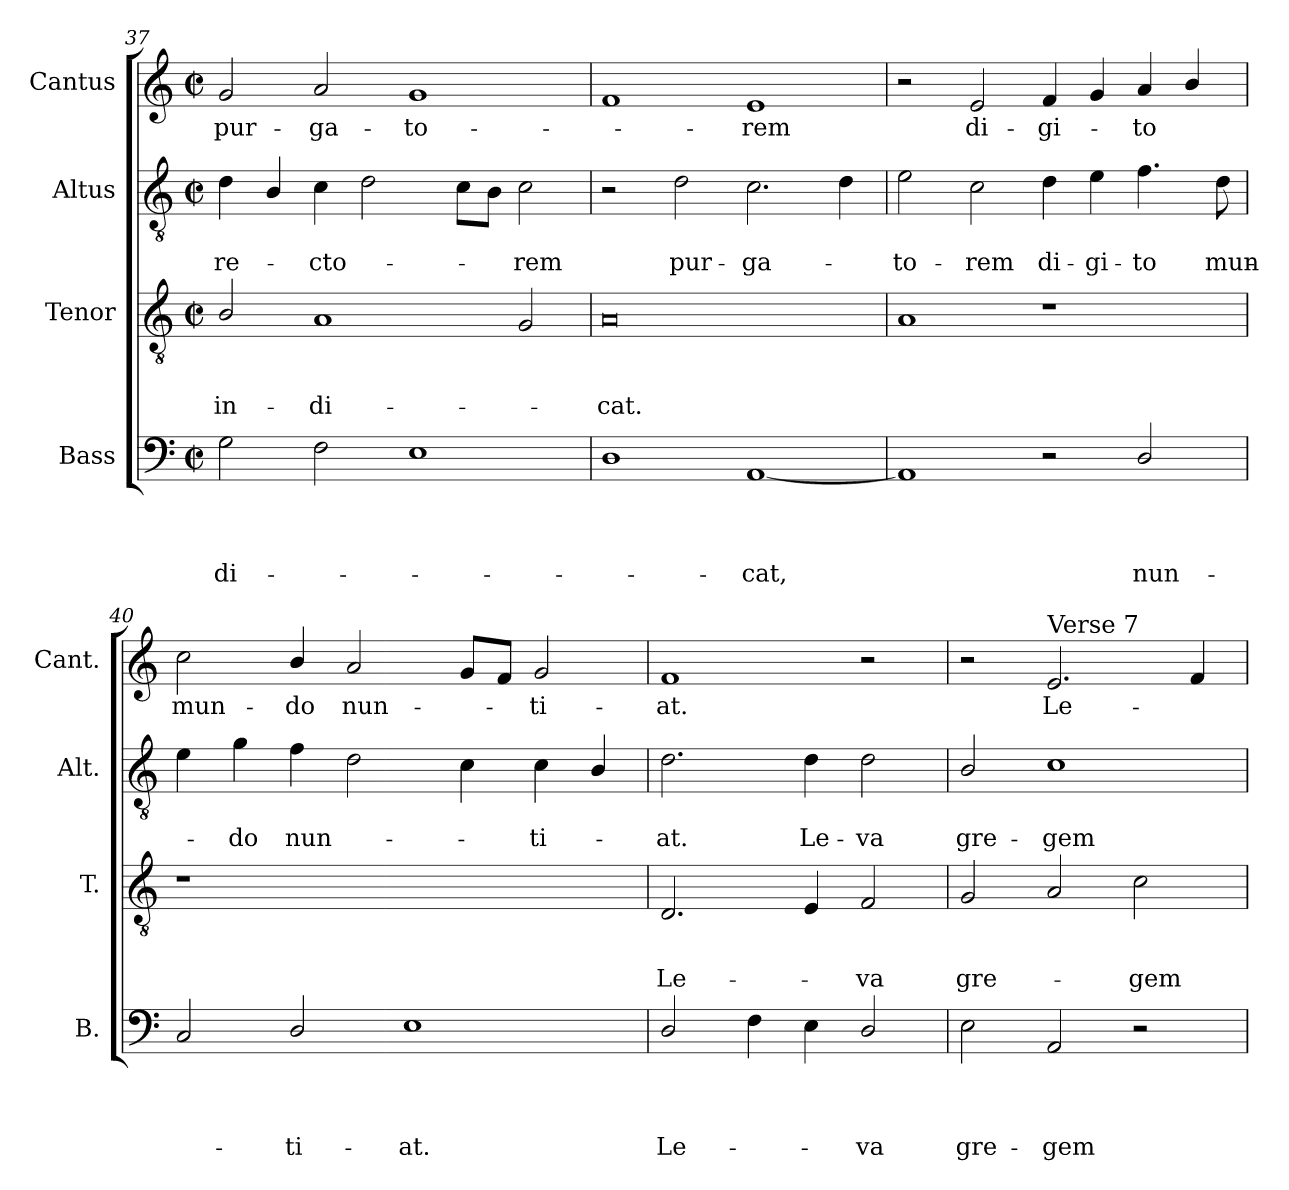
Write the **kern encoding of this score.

**kern	**text	**text	**text	**text	**kern	**text	**text	**text	**kern	**text	**text	**kern	**text
*part4	*part4	*part4	*part4	*part4	*part3	*part3	*part3	*part3	*part2	*part2	*part2	*part1	*part1
*staff4	*staff4	*staff4	*staff4	*staff4	*staff3	*staff3	*staff3	*staff3	*staff2	*staff2	*staff2	*staff1	*staff1
*I"Bass	*	*	*	*	*I"Tenor	*	*	*	*I"Altus	*	*	*I"Cantus	*
*I'B.	*	*	*	*	*I'T.	*	*	*	*I'Alt.	*	*	*I'Cant.	*
*clefF4	*	*	*	*	*clefGv2	*	*	*	*clefGv2	*	*	*clefG2	*
*k[]	*	*	*	*	*k[]	*	*	*	*k[]	*	*	*k[]	*
*C:	*	*	*	*	*C:	*	*	*	*C:	*	*	*C:	*
*M2/2	*	*	*	*	*M2/2	*	*	*	*M2/2	*	*	*M2/2	*
*met(c|)	*	*	*	*	*met(c|)	*	*	*	*met(c|)	*	*	*met(c|)	*
=37	=37	=37	=37	=37	=37	=37	=37	=37	=37	=37	=37	=37	=37
!	!	!	!	!LO:LY:b	!	!	!	!LO:LY:b:rj	!	!	!LO:LY:b	!	!LO:LY:b:rj
2G\	.	.	.	-di-	2B/	.	.	in-	4d\	.	re-	2g/	pur-
.	.	.	.	.	.	.	.	.	4B/	.	.	.	.
!	!	!	!	!	!	!	!	!LO:LY:b:rj	!	!	!LO:LY:b	!	!LO:LY:b:rj
2F\	.	.	.	.	1A	.	.	-di-	4c\	.	-cto-	2a/	-ga-
.	.	.	.	.	.	.	.	.	2d\	.	.	.	.
!	!	!	!	!	!	!	!	!	!	!	!	!	!LO:LY:b:rj
1E	.	.	.	.	.	.	.	.	.	.	.	1g	-to-
.	.	.	.	.	.	.	.	.	8c\L	.	.	.	.
.	.	.	.	.	.	.	.	.	8B\J	.	.	.	.
!	!	!	!	!	!	!	!	!	!	!	!LO:LY:b	!	!
.	.	.	.	.	2G/	.	.	.	2c\	.	-rem	.	.
=38	=38	=38	=38	=38	=38	=38	=38	=38	=38	=38	=38	=38	=38
!	!	!	!	!	!	!	!	!LO:LY:b:rj	!	!	!	!	!
1D	.	.	.	.	0A	.	.	-cat.	2r	.	.	1f	.
!	!	!	!	!	!	!	!	!	!	!	!LO:LY:b	!	!
.	.	.	.	.	.	.	.	.	2d\	.	pur-	.	.
!	!	!	!	!LO:LY:b	!	!	!	!	!	!	!LO:LY:b	!	!LO:LY:b:rj
[<1AA	.	.	.	-cat,	.	.	.	.	2.c\	.	-ga-	1e	-rem
.	.	.	.	.	.	.	.	.	4d\	.	.	.	.
!!LO:LB:g=z
=39	=39	=39	=39	=39	=39	=39	=39	=39	=39	=39	=39	=39	=39
!	!	!	!	!	!	!	!	!	!	!	!LO:LY:b	!	!
1AA]	.	.	.	.	1A	.	.	.	2e\	.	-to-	2r	.
!	!	!	!	!	!	!	!	!	!	!	!LO:LY:b	!	!LO:LY:b:rj
.	.	.	.	.	.	.	.	.	2c\	.	-rem	2e/	di-
!	!	!	!	!	!	!	!	!	!	!	!LO:LY:b	!	!LO:LY:b:rj
2r	.	.	.	.	1r	.	.	.	4d\	.	di-	4f/	-gi-
!	!	!	!	!	!	!	!	!	!	!	!LO:LY:b	!	!
.	.	.	.	.	.	.	.	.	4e\	.	-gi-	4g/	.
!	!	!	!	!LO:LY:b	!	!	!	!	!	!	!LO:LY:b	!	!LO:LY:b:rj
2D/	.	.	.	nun-	.	.	.	.	4.f\	.	-to	4a/	-to
.	.	.	.	.	.	.	.	.	.	.	.	4b/	.
!	!	!	!	!	!	!	!	!	!	!	!LO:LY:b	!	!
.	.	.	.	.	.	.	.	.	8d\	.	mun-	.	.
=40	=40	=40	=40	=40	=40	=40	=40	=40	=40	=40	=40	=40	=40
!	!	!	!	!	!	!	!	!	!	!	!	!	!LO:LY:b:rj
2C/	.	.	.	.	1r	.	.	.	4e\	.	.	2cc\	mun-
!	!	!	!	!	!	!	!	!	!	!	!LO:LY:b	!	!
.	.	.	.	.	.	.	.	.	4g\	.	-do	.	.
!	!	!	!	!LO:LY:b	!	!	!	!	!	!	!LO:LY:b	!	!LO:LY:b:rj
2D/	.	.	.	-ti-	.	.	.	.	4f\	.	nun-	4b/	-do
!	!	!	!	!	!	!	!	!	!	!	!	!	!LO:LY:b:rj
.	.	.	.	.	.	.	.	.	2d\	.	.	2a/	nun-
!	!	!	!	!LO:LY:b	!	!	!	!	!	!	!	!	!
1E	.	.	.	-at.	1ryy	.	.	.	.	.	.	.	.
.	.	.	.	.	.	.	.	.	4c\	.	.	8g/L	.
.	.	.	.	.	.	.	.	.	.	.	.	8f/J	.
!	!	!	!	!	!	!	!	!	!	!	!LO:LY:b	!	!LO:LY:b:rj
.	.	.	.	.	.	.	.	.	4c\	.	-ti-	2g/	-ti-
.	.	.	.	.	.	.	.	.	4B/	.	.	.	.
=41	=41	=41	=41	=41	=41	=41	=41	=41	=41	=41	=41	=41	=41
!	!	!	!	!LO:LY:b	!	!	!	!LO:LY:b:rj	!	!	!LO:LY:b	!	!LO:LY:b:rj
2D/	.	.	.	Le-	2.D/	.	.	Le-	2.d\	.	-at.	1f	-at.
4F\	.	.	.	.	.	.	.	.	.	.	.	.	.
!	!	!	!	!	!	!	!	!	!	!	!LO:LY:b	!	!
4E\	.	.	.	.	4E/	.	.	.	4d\	.	Le-	.	.
!	!	!	!	!LO:LY:b	!	!	!	!LO:LY:b:rj	!	!	!LO:LY:b	!	!
2D/	.	.	.	-va	2F/	.	.	-va	2d\	.	-va	2r	.
=42	=42	=42	=42	=42	=42	=42	=42	=42	=42	=42	=42	=42	=42
!	!	!	!	!LO:LY:b	!	!	!	!LO:LY:b:rj	!	!	!LO:LY:b	!	!
2E\	.	.	.	gre-	2G/	.	.	gre-	2B/	.	gre-	2r	.
!	!	!	!	!	!	!	!	!	!	!	!	!LO:TX:a:t=Verse 7	!
!	!	!	!	!LO:LY:b	!	!	!	!	!	!	!LO:LY:b	!	!LO:LY:b:rj
2AA/	.	.	.	-gem	2A/	.	.	.	1c	.	-gem	2.e/	Le-
!	!	!	!	!	!	!	!	!LO:LY:b:rj	!	!	!	!	!
2r	.	.	.	.	2c\	.	.	-gem	.	.	.	.	.
.	.	.	.	.	.	.	.	.	.	.	.	4f/	.
=	=	=	=	=	=	=	=	=	=	=	=	=	=
*-	*-	*-	*-	*-	*-	*-	*-	*-	*-	*-	*-	*-	*-
